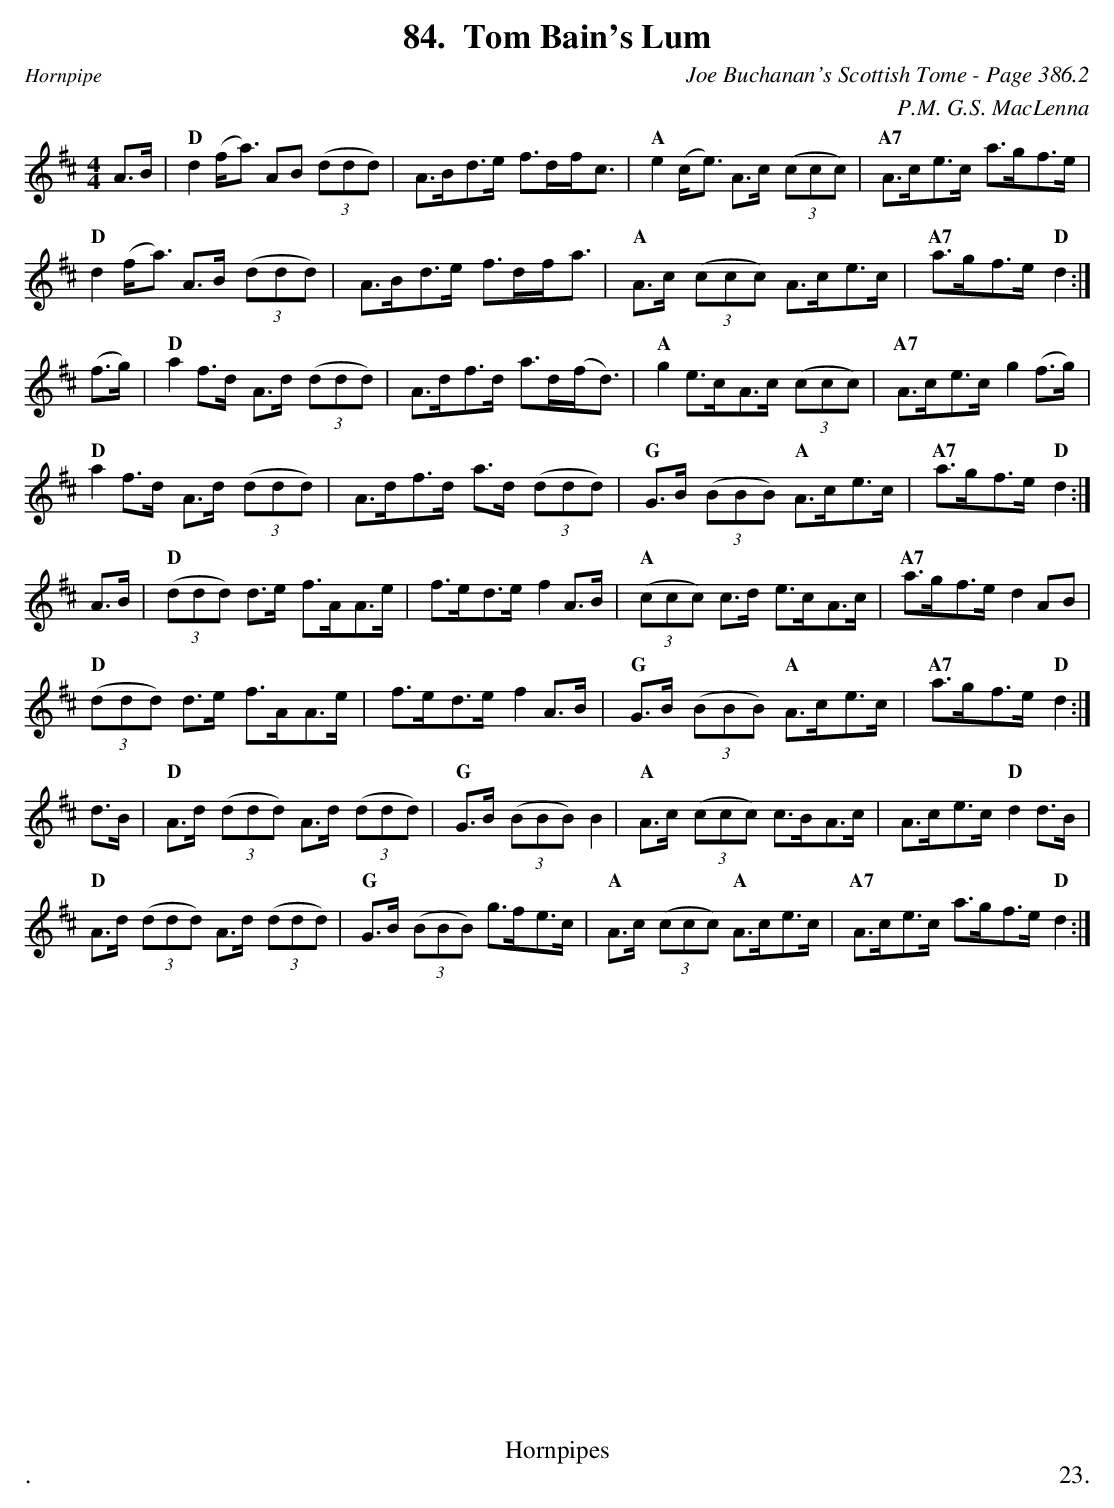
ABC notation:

X:1
T:Tom Bain's Lum
C:Joe Buchanan's Scottish Tome - Page 386.2
C:P.M. G.S. MacLenna
L:1/8
M:4/4
K:D
A>B | "D"d2 (f<a) AB ((3ddd) | A>Bd>e f>df<c | "A"e2 (c<e) A>c ((3ccc) | "A7"A>ce>c a>gf>e |
"D"d2 (f<a) A>B ((3ddd) | A>Bd>e f>df<a | "A"A>c ((3ccc) A>ce>c | "A7"a>gf>e "D"d2 :|
(f>g) | "D"a2 f>d A>d ((3ddd) | A>df>d a>d(f<d) | "A"g2 e>cA>c ((3ccc) | "A7"A>ce>c g2 (f>g) |
"D"a2 f>d A>d ((3ddd) | A>df>d a>d ((3ddd) | "G"G>B ((3BBB) "A"A>ce>c | "A7"a>gf>e "D"d2 :|
A>B | "D"((3ddd) d>e f>AA>e | f>ed>e f2 A>B | "A"((3ccc) c>d e>cA>c | "A7"a>gf>e d2 AB |
"D"((3ddd) d>e f>AA>e | f>ed>e f2 A>B | "G"G>B ((3BBB) "A"A>ce>c | "A7"a>gf>e "D"d2 :|
d>B | "D"A>d ((3ddd) A>d ((3ddd) | "G"G>B ((3BBB) B2 | "A"A>c ((3ccc) c>BA>c | A>ce>c "D"d2 d>B |
"D"A>d ((3ddd) A>d ((3ddd) | "G"G>B ((3BBB) g>fe>c | "A"A>c ((3ccc) "A"A>ce>c | "A7"A>ce>c a>gf>e "D"d2 :|
